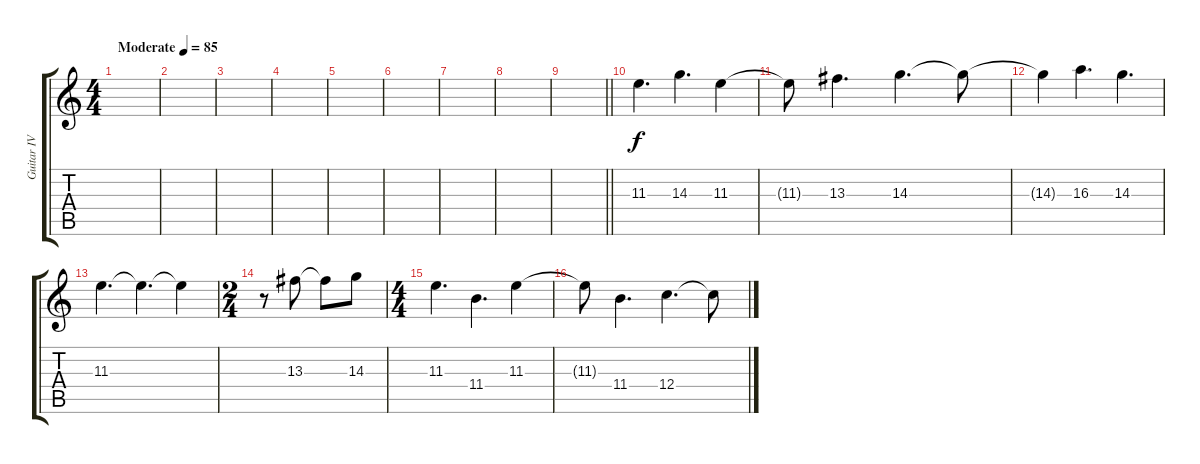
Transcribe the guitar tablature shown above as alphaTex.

\track ("Guitar IV" "Guitar IV") {instrument distortionguitar}
\staff {score tabs}
\tuning (D4 A3 F3 C3 G2 C2) {hide}
\ts (4 4)
\tempo (85 "Moderate")
\clef g2
\ks c
|
|
|
|
|
|
|
|
\barLineRight lightlight
|
\section ("" "")
11.3.4{d} 14.3.4{d} 11.3.4 |
11.3{t}.8 13.3.4{d} 14.3.4{d} 14.3{t}.8 |
14.3{t}.4 16.3.4{d} 14.3.4{d} |
11.3.4{d} 11.3{t}.4{d} 11.3{t}.4 |
\ts (2 4)
r.8 13.3.8 13.3{t}.8 14.3.8 |
\ts (4 4)
11.3.4{d} 11.4.4{d} 11.3.4 |
11.3{t}.8 11.4.4{d} 12.4.4{d} 12.4{t}.8
